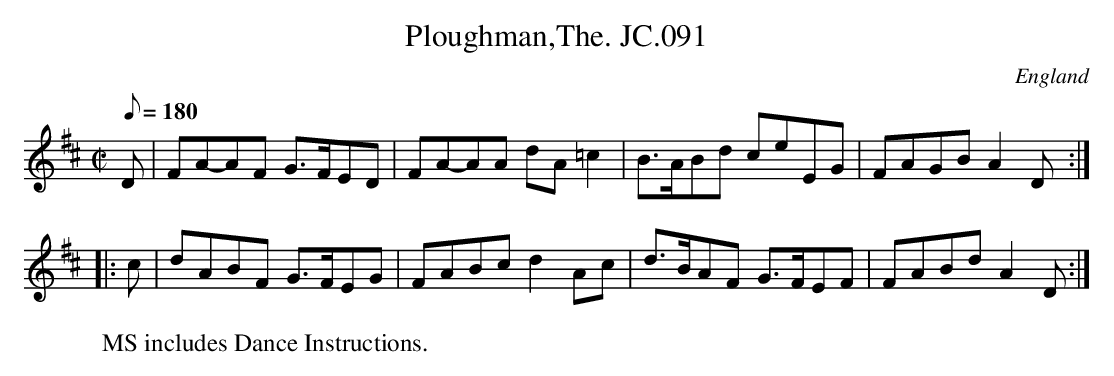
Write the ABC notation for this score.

X:1
T:Ploughman,The. JC.091
M:C|
L:1/8
Q:180
O:England
K:D
D|FA-AF G>FED|FA-AA dA=c2|B>ABd ceEG|FAGBA2D:|!
|:c|dABF G>FEG|FABcd2Ac|d>BAF G>FEF|FABdA2D:|]
W:MS includes Dance Instructions.
